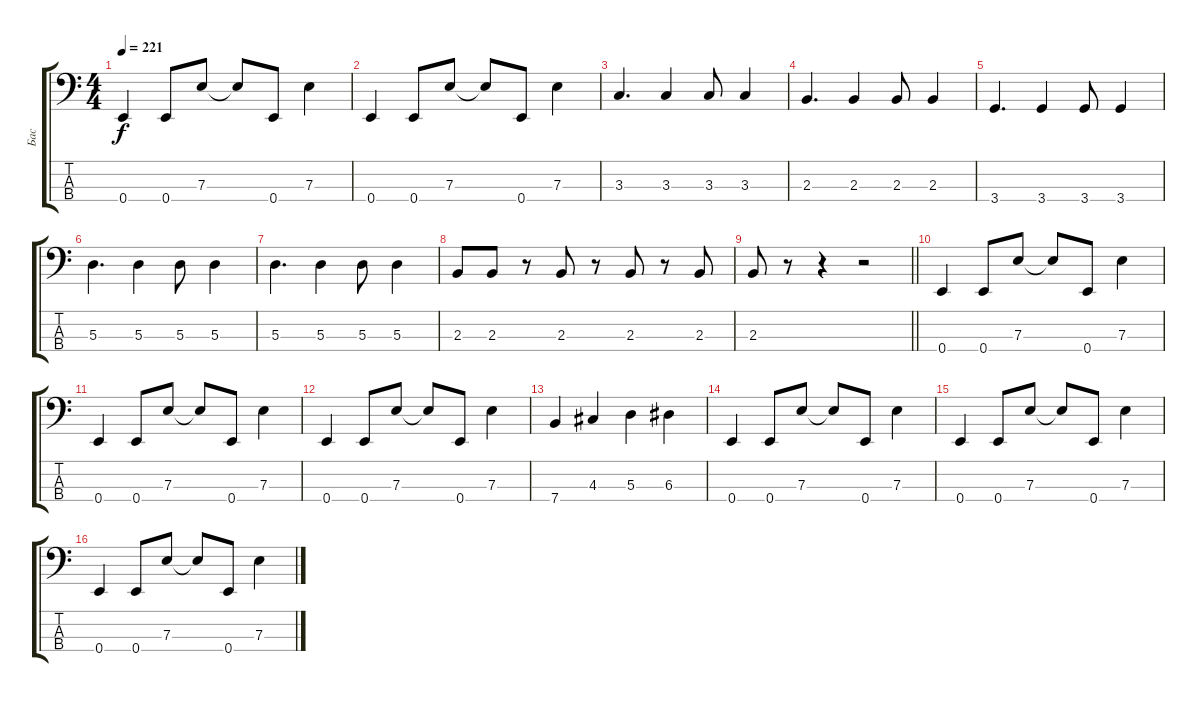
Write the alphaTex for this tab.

\track ("Бас" "Бас") {instrument electricbassfinger}
\staff {score tabs}
\tuning (G2 D2 A1 E1) {hide}
\ts (4 4)
\tempo 221
\clef f4
\ks c
0.4.4{dy f} 0.4.8 7.3.8 7.3{t}.8 0.4.8 7.3.4 |
0.4.4 0.4.8 7.3.8 7.3{t}.8 0.4.8 7.3.4 |
3.3.4{d} 3.3.4 3.3.8 3.3.4 |
2.3.4{d} 2.3.4 2.3.8 2.3.4 |
3.4.4{d} 3.4.4 3.4.8 3.4.4 |
5.3.4{d} 5.3.4 5.3.8 5.3.4 |
5.3.4{d} 5.3.4 5.3.8 5.3.4 |
2.3.8 2.3.8 r.8 2.3.8 r.8 2.3.8 r.8 2.3.8 |
\barLineRight lightlight
2.3.8 r.8 r.4 r.2 |
0.4.4 0.4.8 7.3.8 7.3{t}.8 0.4.8 7.3.4 |
0.4.4 0.4.8 7.3.8 7.3{t}.8 0.4.8 7.3.4 |
0.4.4 0.4.8 7.3.8 7.3{t}.8 0.4.8 7.3.4 |
7.4.4 4.3.4 5.3.4 6.3.4 |
0.4.4 0.4.8 7.3.8 7.3{t}.8 0.4.8 7.3.4 |
0.4.4 0.4.8 7.3.8 7.3{t}.8 0.4.8 7.3.4 |
0.4.4 0.4.8 7.3.8 7.3{t}.8 0.4.8 7.3.4
